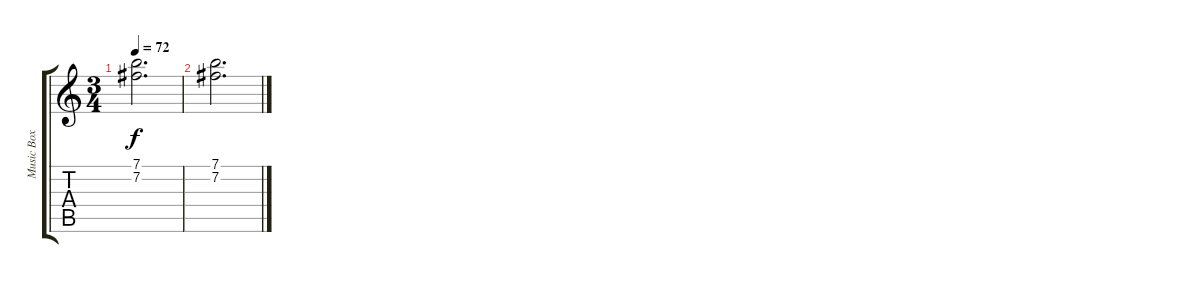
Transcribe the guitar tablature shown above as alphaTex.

\track ("Music Box 1" "Music Box ") {instrument acousticguitarsteel}
\staff {score tabs}
\tuning (E4 B3 G3 D3 A2 E2) {hide}
\ts (3 4)
\tempo 72
\clef g2
\ks c
(7.1 7.2).2{d dy f} |
(7.1 7.2).2{d}
